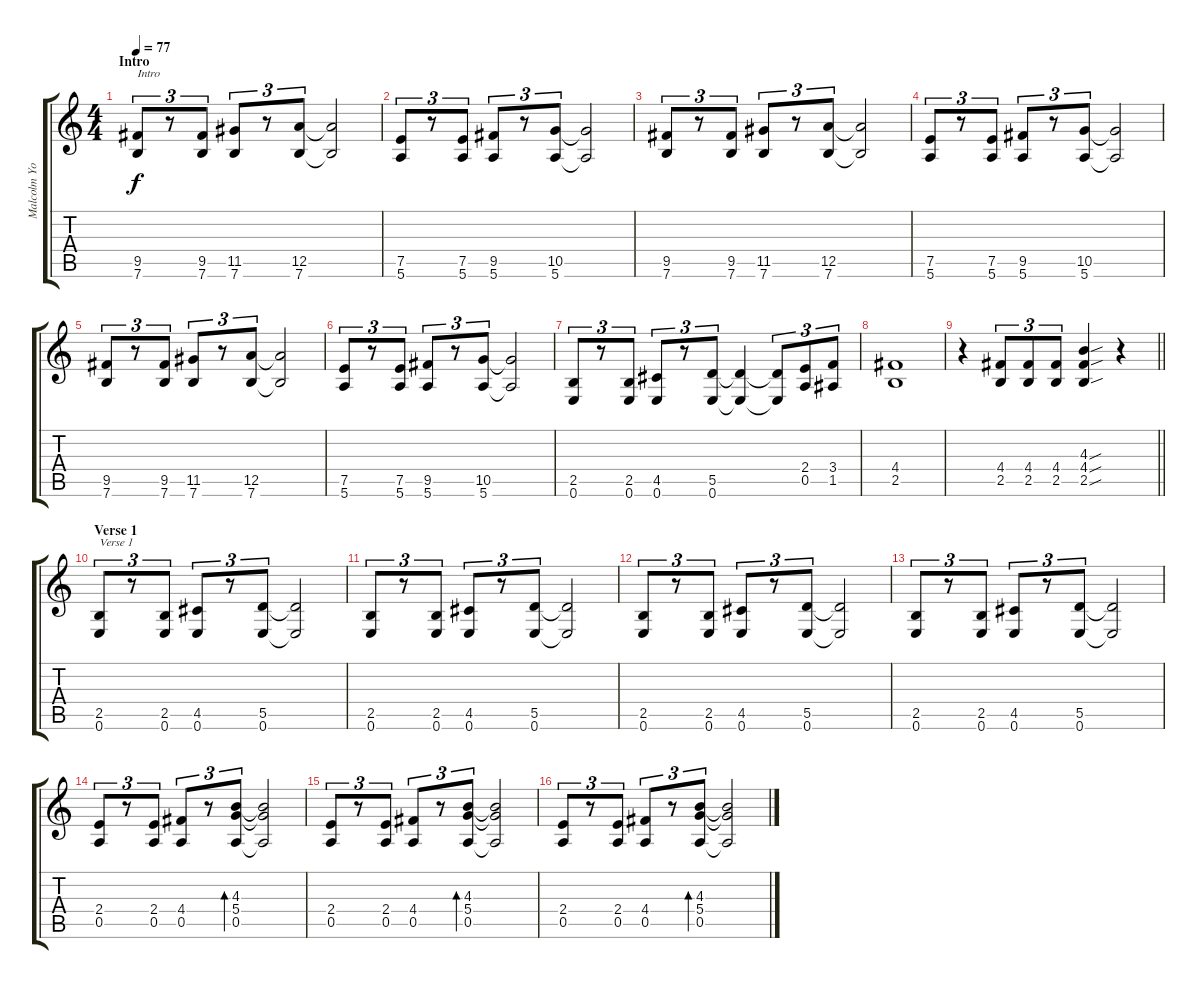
\track ("Malcolm Young" "Malcolm Yo") {instrument overdrivenguitar}
\staff {score tabs}
\tuning (E4 B3 G3 D3 A2 E2) {hide}
\ts (4 4)
\section ("" "Intro")
\tempo 77
\clef g2
\ks c
(9.5 7.6).8{tu (3 2) txt "Intro" dy f instrument overdrivenguitar} r.8{tu (3 2)} (9.5 7.6).8{tu (3 2)} (11.5 7.6).8{tu (3 2)} r.8{tu (3 2)} (12.5 7.6).8{tu (3 2)} (12.5{t} 7.6{t}).2 |
(7.5 5.6).8{tu (3 2)} r.8{tu (3 2)} (7.5 5.6).8{tu (3 2)} (9.5 5.6).8{tu (3 2)} r.8{tu (3 2)} (10.5 5.6).8{tu (3 2)} (10.5{t} 5.6{t}).2 |
(9.5 7.6).8{tu (3 2)} r.8{tu (3 2)} (9.5 7.6).8{tu (3 2)} (11.5 7.6).8{tu (3 2)} r.8{tu (3 2)} (12.5 7.6).8{tu (3 2)} (12.5{t} 7.6{t}).2 |
(7.5 5.6).8{tu (3 2)} r.8{tu (3 2)} (7.5 5.6).8{tu (3 2)} (9.5 5.6).8{tu (3 2)} r.8{tu (3 2)} (10.5 5.6).8{tu (3 2)} (10.5{t} 5.6{t}).2 |
(9.5 7.6).8{tu (3 2)} r.8{tu (3 2)} (9.5 7.6).8{tu (3 2)} (11.5 7.6).8{tu (3 2)} r.8{tu (3 2)} (12.5 7.6).8{tu (3 2)} (12.5{t} 7.6{t}).2 |
(7.5 5.6).8{tu (3 2)} r.8{tu (3 2)} (7.5 5.6).8{tu (3 2)} (9.5 5.6).8{tu (3 2)} r.8{tu (3 2)} (10.5 5.6).8{tu (3 2)} (10.5{t} 5.6{t}).2 |
(2.5 0.6).8{tu (3 2)} r.8{tu (3 2)} (2.5 0.6).8{tu (3 2)} (4.5 0.6).8{tu (3 2)} r.8{tu (3 2)} (5.5 0.6).8{tu (3 2)} (5.5{t} 0.6{t}).4 (5.5{t} 0.6{t}).8{tu (3 2)} (2.4 0.5).8{tu (3 2)} (3.4 1.5).8{tu (3 2)} |
(4.4 2.5).1 |
\barLineRight lightlight
r.4 (4.4 2.5).8{tu (3 2)} (4.4 2.5).8{tu (3 2)} (4.4 2.5).8{tu (3 2)} (4.3{sou} 4.4{sou} 2.5{sou}).4 r.4 |
\section ("" "Verse 1")
(2.5 0.6).8{tu (3 2) txt "Verse 1" volume 10 instrument electricguitarclean} r.8{tu (3 2)} (2.5 0.6).8{tu (3 2)} (4.5 0.6).8{tu (3 2)} r.8{tu (3 2)} (5.5 0.6).8{tu (3 2)} (5.5{t} 0.6{t}).2 |
(2.5 0.6).8{tu (3 2)} r.8{tu (3 2)} (2.5 0.6).8{tu (3 2)} (4.5 0.6).8{tu (3 2)} r.8{tu (3 2)} (5.5 0.6).8{tu (3 2)} (5.5{t} 0.6{t}).2 |
(2.5 0.6).8{tu (3 2)} r.8{tu (3 2)} (2.5 0.6).8{tu (3 2)} (4.5 0.6).8{tu (3 2)} r.8{tu (3 2)} (5.5 0.6).8{tu (3 2)} (5.5{t} 0.6{t}).2 |
(2.5 0.6).8{tu (3 2)} r.8{tu (3 2)} (2.5 0.6).8{tu (3 2)} (4.5 0.6).8{tu (3 2)} r.8{tu (3 2)} (5.5 0.6).8{tu (3 2)} (5.5{t} 0.6{t}).2 |
(2.4 0.5).8{tu (3 2)} r.8{tu (3 2)} (2.4 0.5).8{tu (3 2)} (4.4 0.5).8{tu (3 2)} r.8{tu (3 2)} (4.3 5.4 0.5).8{tu (3 2) bd 120} (4.3{t} 5.4{t} 0.5{t}).2 |
(2.4 0.5).8{tu (3 2)} r.8{tu (3 2)} (2.4 0.5).8{tu (3 2)} (4.4 0.5).8{tu (3 2)} r.8{tu (3 2)} (4.3 5.4 0.5).8{tu (3 2) bd 120} (4.3{t} 5.4{t} 0.5{t}).2 |
(2.4 0.5).8{tu (3 2)} r.8{tu (3 2)} (2.4 0.5).8{tu (3 2)} (4.4 0.5).8{tu (3 2)} r.8{tu (3 2)} (4.3 5.4 0.5).8{tu (3 2) bd 120} (4.3{t} 5.4{t} 0.5{t}).2
